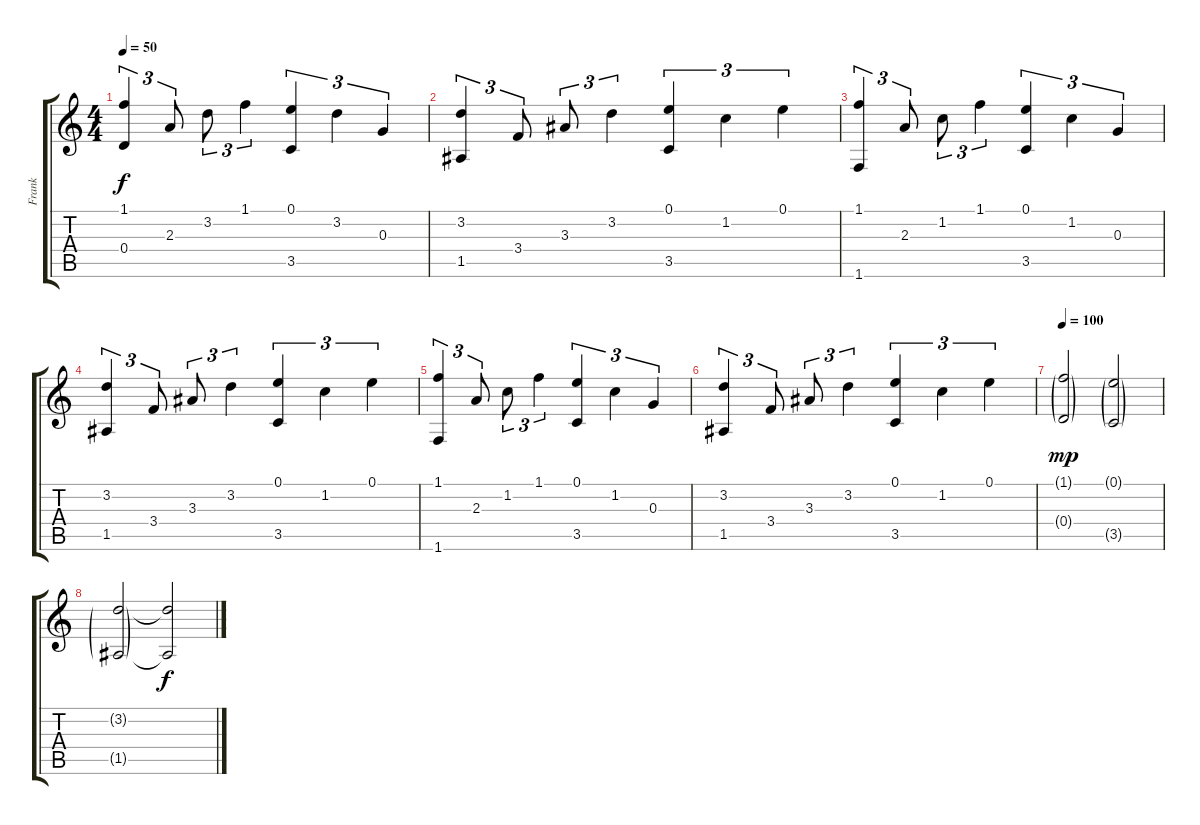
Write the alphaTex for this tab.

\track ("Frank" "Frank") {instrument electricguitarclean}
\staff {score tabs}
\tuning (E4 B3 G3 D3 A2 E2) {hide}
\ts (4 4)
\tempo 50
\clef g2
\ks c
(1.1 0.4).4{tu (3 2) dy f} 2.3.8{tu (3 2)} 3.2.8{tu (3 2)} 1.1.4{tu (3 2)} (0.1 3.5).4{tu (3 2)} 3.2.4{tu (3 2)} 0.3.4{tu (3 2)} |
(3.2 1.5).4{tu (3 2)} 3.4.8{tu (3 2)} 3.3.8{tu (3 2)} 3.2.4{tu (3 2)} (0.1 3.5).4{tu (3 2)} 1.2.4{tu (3 2)} 0.1.4{tu (3 2)} |
(1.1 1.6).4{tu (3 2) volume 8} 2.3.8{tu (3 2)} 1.2.8{tu (3 2)} 1.1.4{tu (3 2)} (0.1 3.5).4{tu (3 2)} 1.2.4{tu (3 2)} 0.3.4{tu (3 2)} |
(3.2 1.5).4{tu (3 2) volume 7} 3.4.8{tu (3 2)} 3.3.8{tu (3 2)} 3.2.4{tu (3 2)} (0.1 3.5).4{tu (3 2)} 1.2.4{tu (3 2)} 0.1.4{tu (3 2)} |
(1.1 1.6).4{tu (3 2) volume 6} 2.3.8{tu (3 2)} 1.2.8{tu (3 2)} 1.1.4{tu (3 2)} (0.1 3.5).4{tu (3 2)} 1.2.4{tu (3 2)} 0.3.4{tu (3 2)} |
(3.2 1.5).4{tu (3 2) volume 4} 3.4.8{tu (3 2)} 3.3.8{tu (3 2)} 3.2.4{tu (3 2)} (0.1 3.5).4{tu (3 2)} 1.2.4{tu (3 2)} 0.1.4{tu (3 2)} |
\tempo 100
(1.1{g} 0.4{g}).2{dy mp} (0.1{g} 3.5{g}).2{volume 2} |
(3.2{g} 1.5{g}).2 (3.2{t} 1.5{t}).2{dy f}
